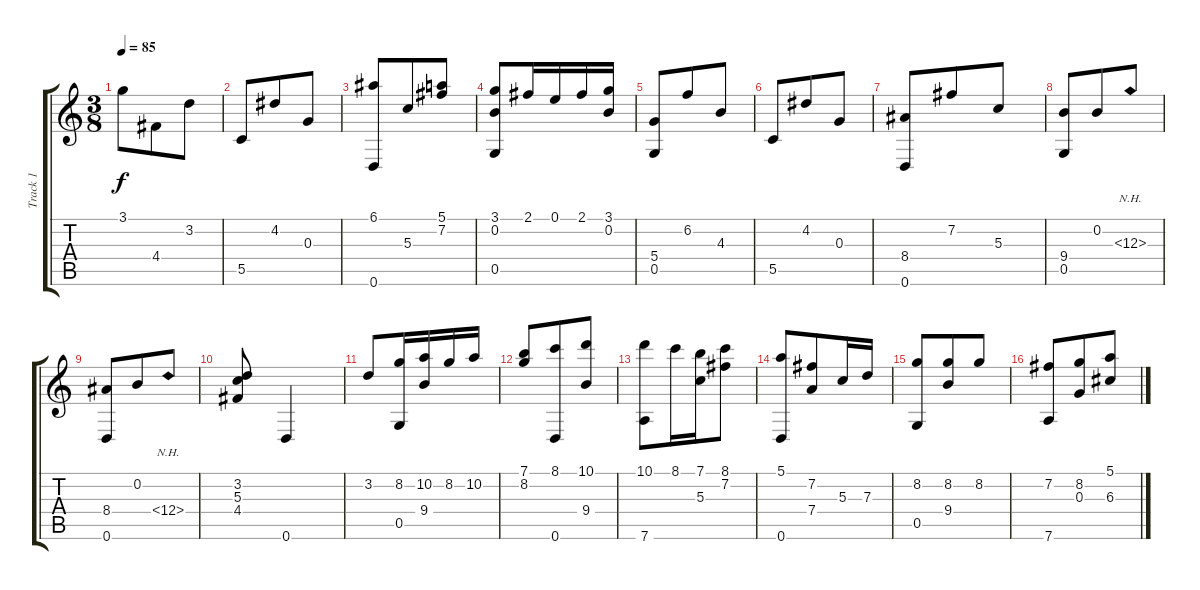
\track ("Track 1" "Track 1") {instrument acousticguitarnylon}
\staff {score tabs}
\tuning (E4 B3 G3 D3 G2 D2) {hide}
\ts (3 8)
\tempo 85
\clef g2
\ks c
3.1.8{dy f} 4.4.8 3.2.8 |
5.5.8 4.2.8 0.3.8 |
(6.1 0.6).8 5.3.8 (5.1 7.2).8 |
(3.1 0.2 0.5).8 2.1.16 0.1.16 2.1.16 (3.1 0.2).16 |
(5.4 0.5).8 6.2.8 4.3.8 |
5.5.8 4.2.8 0.3.8 |
(8.4 0.6).8 7.2.8 5.3.8 |
(9.4 0.5).8 0.2.8 12.3{nh}.8 |
(8.4 0.6).8 0.2.8 12.4{nh}.8 |
(3.2 5.3 4.4).8 0.6.4 |
3.2.8 (8.2 0.5).16 (10.2 9.4).16 8.2.16 10.2.16 |
(7.1 8.2).8 (8.1 0.6).8 (10.1 9.4).8 |
(10.1 7.6).8 8.1.16 (7.1 5.3).16 (8.1 7.2).8 |
(5.1 0.6).8 (7.2 7.4).8 5.3.16 7.3.16 |
(8.2 0.5).8 (8.2 9.4).8 8.2.8 |
(7.2 7.6).8 (8.2 0.3).8 (5.1 6.3).8
